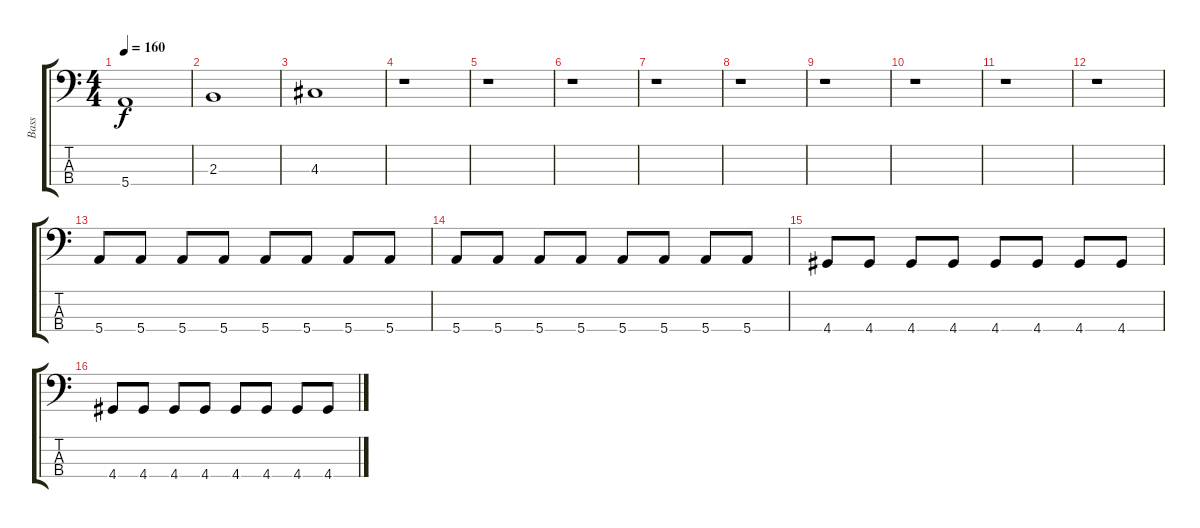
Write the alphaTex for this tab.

\track ("Bass" "Bass") {instrument electricbassfinger}
\staff {score tabs}
\tuning (G2 D2 A1 E1) {hide}
\ts (4 4)
\tempo 160
\clef f4
\ks c
5.4.1{dy f} |
2.3.1 |
4.3.1 |
r.1 |
r.1 |
r.1 |
r.1 |
r.1 |
r.1 |
r.1 |
r.1 |
r.1 |
5.4.8 5.4.8 5.4.8 5.4.8 5.4.8 5.4.8 5.4.8 5.4.8 |
5.4.8 5.4.8 5.4.8 5.4.8 5.4.8 5.4.8 5.4.8 5.4.8 |
4.4.8 4.4.8 4.4.8 4.4.8 4.4.8 4.4.8 4.4.8 4.4.8 |
4.4.8 4.4.8 4.4.8 4.4.8 4.4.8 4.4.8 4.4.8 4.4.8
